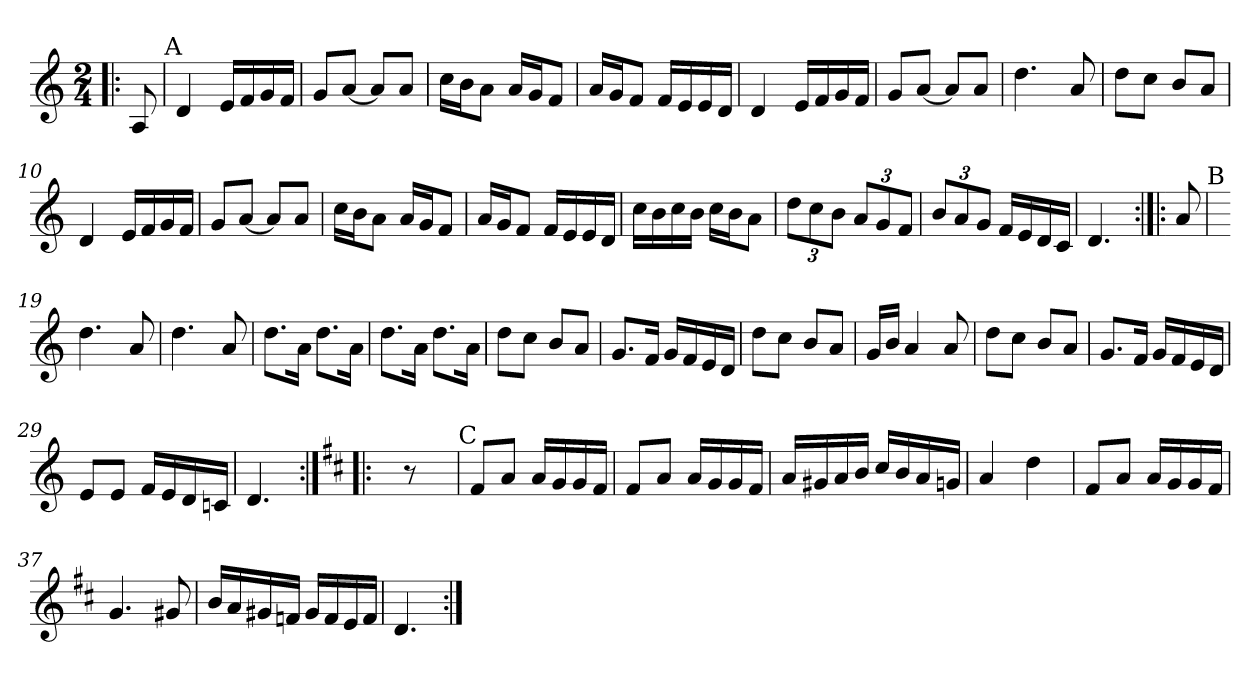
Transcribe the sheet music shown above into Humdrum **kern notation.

**kern
*part1
*staff1
*clefG2
*k[]
*M2/4
=1!|:
8A/
!LO:TX:a:t=A
=2
4d/
16e/LL
16f/
16g/
16f/JJ
=3
8g/L
[8a/J
8a/L]
8a/J
=4
16cc\LL
16b\J
8a\J
16a/LL
16g/J
8f/J
=5
16a/LL
16g/J
8f/J
16f/LL
16e/
16e/
16d/JJ
=6
4d/
16e/LL
16f/
16g/
16f/JJ
=7
8g/L
[8a/J
8a/L]
8a/J
=8
4.dd\
8a/
=9
8dd\L
8cc\J
8b/L
8a/J
!!LO:LB:g=z
=10
4d/
16e/LL
16f/
16g/
16f/JJ
=11
8g/L
[8a/J
8a/L]
8a/J
=12
16cc\LL
16b\J
8a\J
16a/LL
16g/J
8f/J
=13
16a/LL
16g/J
8f/J
16f/LL
16e/
16e/
16d/JJ
=14
16cc\LL
16b\
16cc\
16b\JJ
16cc\LL
16b\J
8a\J
=15
*Xbrackettup
12dd\L
12cc\
12b\J
12a/L
12g/
12f/J
=16
12b/L
12a/
12g/J
16f/LL
16e/
16d/
16c/JJ
=17
4.d/
=18:|!|:
8a/
!LO:TX:a:t=B
!!LO:LB:g=z
=19
4.dd\
8a/
=20
4.dd\
8a/
=21
8.dd\L
16a\Jk
8.dd\L
16a\Jk
=22
8.dd\L
16a\Jk
8.dd\L
16a\Jk
=23
8dd\L
8cc\J
8b/L
8a/J
=24
8.g/L
16f/Jk
16g/LL
16f/
16e/
16d/JJ
=25
8dd\L
8cc\J
8b/L
8a/J
=26
16g/LL
16b/JJ
4a/
8a/
=27
8dd\L
8cc\J
8b/L
8a/J
=28
8.g/L
16f/Jk
16g/LL
16f/
16e/
16d/JJ
!!LO:LB:g=z
=29
8e/L
8e/J
16f/LL
16e/
16d/
16cn/JJ
=30
4.d/
=31:|!|:
*k[f#c#]
*D:
8r
!LO:TX:a:t=C
=32
8f#/L
8a/J
16a/LL
16g/
16g/
16f#/JJ
=33
8f#/L
8a/J
16a/LL
16g/
16g/
16f#/JJ
=34
16a/LL
16g#X/
16a/
16b/JJ
16cc#/LL
16b/
16a/
16gn/JJ
=35
4a/
4dd\
=36
8f#/L
8a/J
16a/LL
16g/
16g/
16f#/JJ
=37
4.g/
8g#X/
!!LO:LB:g=z
=38
16b/LL
16a/
16g#X/
16fn/JJ
16g#/LL
16f/
16e/
16f/JJ
=39
4.d/
=:|!
*-
